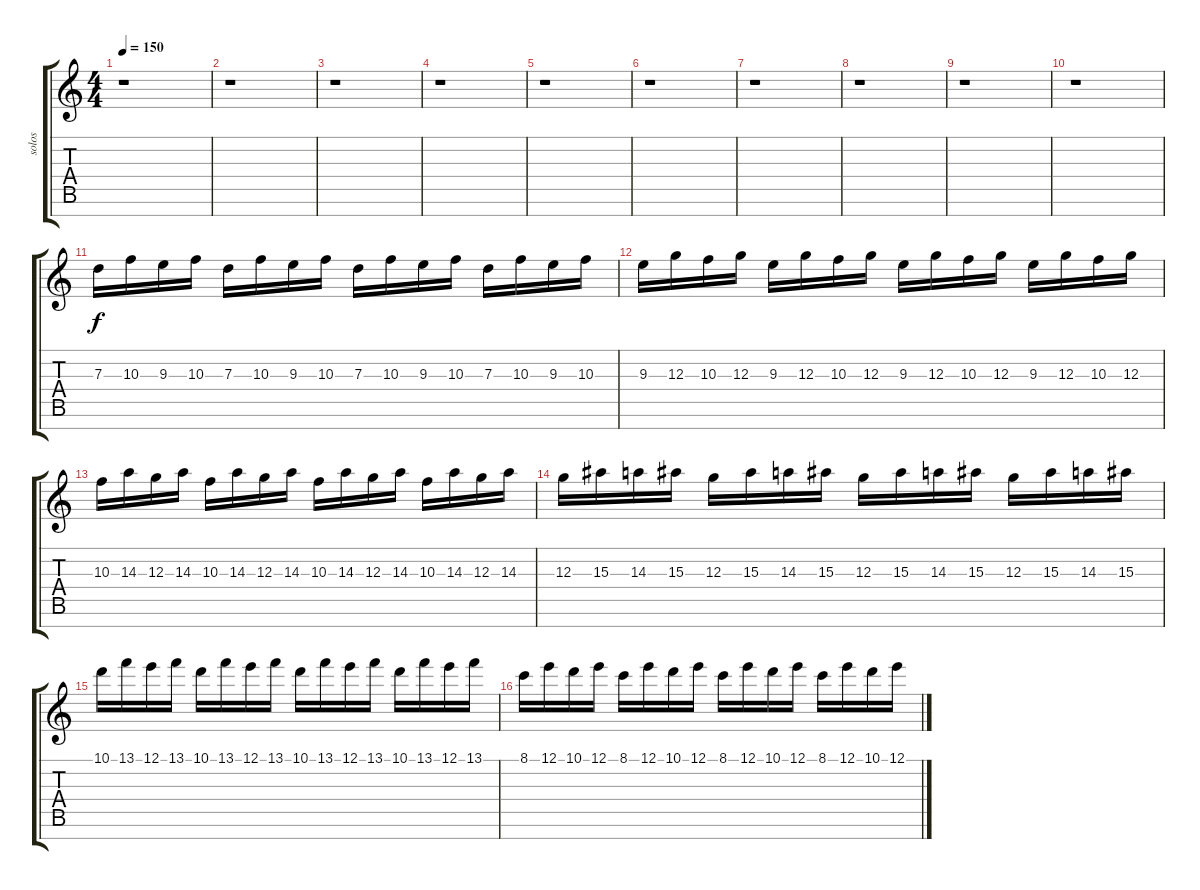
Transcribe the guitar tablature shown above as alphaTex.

\track ("solos" "solos") {instrument distortionguitar}
\staff {score tabs}
\tuning (E4 B3 G3 D3 A2 E2 B1) {hide}
\ts (4 4)
\tempo 150
\clef g2
\ks c
r.1{dy f} |
r.1 |
r.1 |
r.1 |
r.1 |
r.1 |
r.1 |
r.1 |
r.1 |
r.1 |
7.3.16 10.3.16 9.3.16 10.3.16 7.3.16 10.3.16 9.3.16 10.3.16 7.3.16 10.3.16 9.3.16 10.3.16 7.3.16 10.3.16 9.3.16 10.3.16 |
9.3.16 12.3.16 10.3.16 12.3.16 9.3.16 12.3.16 10.3.16 12.3.16 9.3.16 12.3.16 10.3.16 12.3.16 9.3.16 12.3.16 10.3.16 12.3.16 |
10.3.16 14.3.16 12.3.16 14.3.16 10.3.16 14.3.16 12.3.16 14.3.16 10.3.16 14.3.16 12.3.16 14.3.16 10.3.16 14.3.16 12.3.16 14.3.16 |
12.3.16 15.3.16 14.3.16 15.3.16 12.3.16 15.3.16 14.3.16 15.3.16 12.3.16 15.3.16 14.3.16 15.3.16 12.3.16 15.3.16 14.3.16 15.3.16 |
10.1.16 13.1.16 12.1.16 13.1.16 10.1.16 13.1.16 12.1.16 13.1.16 10.1.16 13.1.16 12.1.16 13.1.16 10.1.16 13.1.16 12.1.16 13.1.16 |
8.1.16 12.1.16 10.1.16 12.1.16 8.1.16 12.1.16 10.1.16 12.1.16 8.1.16 12.1.16 10.1.16 12.1.16 8.1.16 12.1.16 10.1.16 12.1.16
